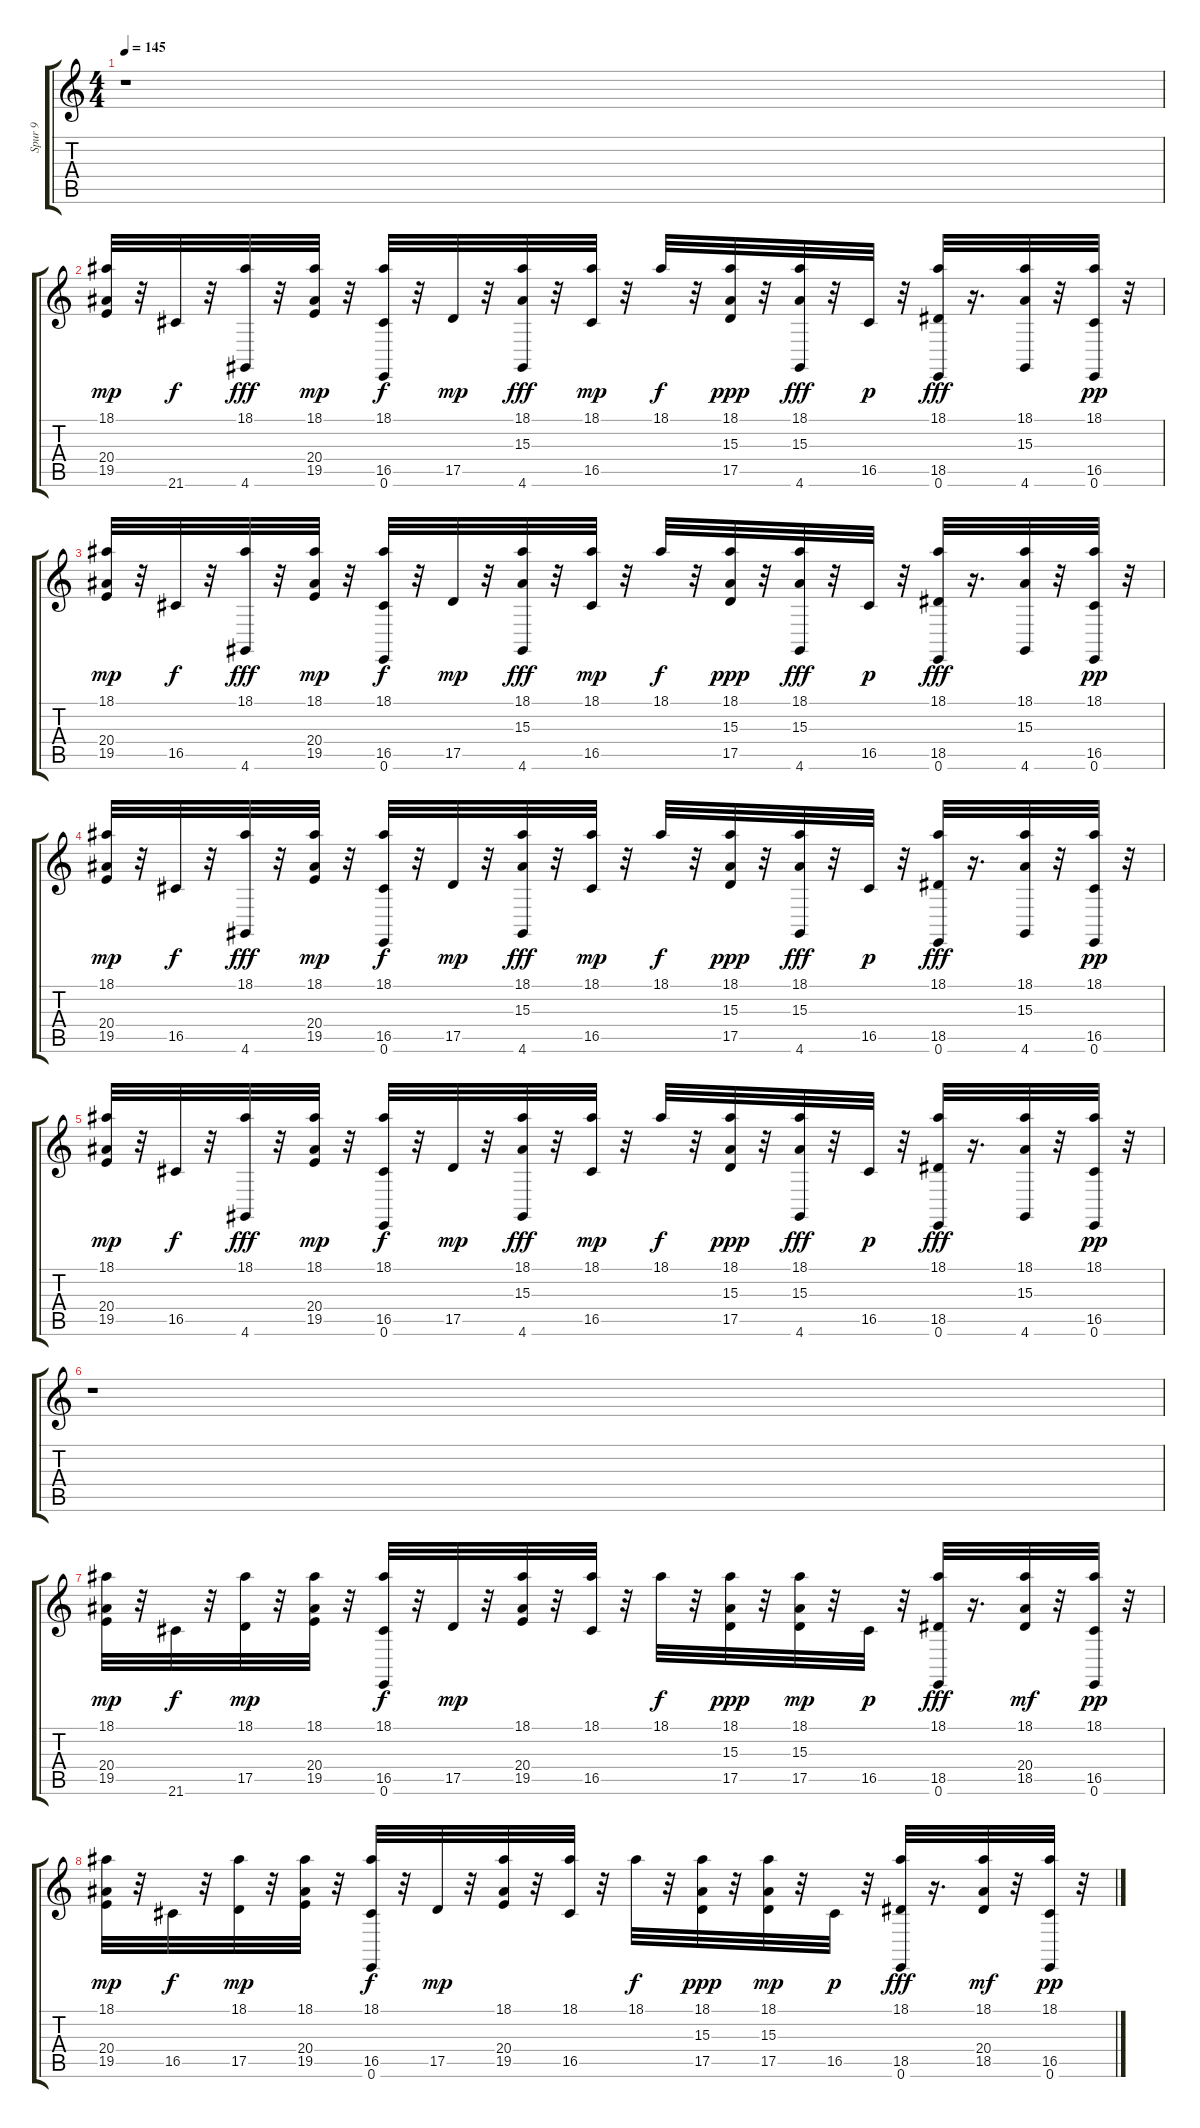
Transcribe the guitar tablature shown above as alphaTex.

\track ("Spur 9" "Spur 9") {instrument acousticgrandpiano}
\staff {score tabs}
\tuning (E4 B3 G3 D3 A2 E2) {hide}
\ts (4 4)
\tempo 145
\clef g2
\ks c
r.1{dy pp} |
(18.1 20.4 19.5).32{dy mp} r.32 21.6.32{dy f} r.32 (18.1 4.6).32{dy fff} r.32 (18.1 20.4 19.5).32{dy mp} r.32 (18.1 16.5 0.6).32{dy f} r.32 17.5.32{dy mp} r.32 (18.1 15.3 4.6).32{dy fff} r.32 (18.1 16.5).32{dy mp} r.32 18.1.32{dy f} r.32 (18.1 15.3 17.5).32{dy ppp} r.32 (18.1 15.3 4.6).32{dy fff} r.32 16.5.32{dy p} r.32 (18.1 18.5 0.6).32{dy fff} r.16{d} (18.1 15.3 4.6).32 r.32 (18.1 16.5 0.6).32{dy pp} r.32 |
(18.1 20.4 19.5).32{dy mp} r.32 16.5.32{dy f} r.32 (18.1 4.6).32{dy fff} r.32 (18.1 20.4 19.5).32{dy mp} r.32 (18.1 16.5 0.6).32{dy f} r.32 17.5.32{dy mp} r.32 (18.1 15.3 4.6).32{dy fff} r.32 (18.1 16.5).32{dy mp} r.32 18.1.32{dy f} r.32 (18.1 15.3 17.5).32{dy ppp} r.32 (18.1 15.3 4.6).32{dy fff} r.32 16.5.32{dy p} r.32 (18.1 18.5 0.6).32{dy fff} r.16{d} (18.1 15.3 4.6).32 r.32 (18.1 16.5 0.6).32{dy pp} r.32 |
(18.1 20.4 19.5).32{dy mp} r.32 16.5.32{dy f} r.32 (18.1 4.6).32{dy fff} r.32 (18.1 20.4 19.5).32{dy mp} r.32 (18.1 16.5 0.6).32{dy f} r.32 17.5.32{dy mp} r.32 (18.1 15.3 4.6).32{dy fff} r.32 (18.1 16.5).32{dy mp} r.32 18.1.32{dy f} r.32 (18.1 15.3 17.5).32{dy ppp} r.32 (18.1 15.3 4.6).32{dy fff} r.32 16.5.32{dy p} r.32 (18.1 18.5 0.6).32{dy fff} r.16{d} (18.1 15.3 4.6).32 r.32 (18.1 16.5 0.6).32{dy pp} r.32 |
(18.1 20.4 19.5).32{dy mp} r.32 16.5.32{dy f} r.32 (18.1 4.6).32{dy fff} r.32 (18.1 20.4 19.5).32{dy mp} r.32 (18.1 16.5 0.6).32{dy f} r.32 17.5.32{dy mp} r.32 (18.1 15.3 4.6).32{dy fff} r.32 (18.1 16.5).32{dy mp} r.32 18.1.32{dy f} r.32 (18.1 15.3 17.5).32{dy ppp} r.32 (18.1 15.3 4.6).32{dy fff} r.32 16.5.32{dy p} r.32 (18.1 18.5 0.6).32{dy fff} r.16{d} (18.1 15.3 4.6).32 r.32 (18.1 16.5 0.6).32{dy pp} r.32 |
r.1 |
(18.1 20.4 19.5).32{dy mp} r.32 21.6.32{dy f} r.32 (18.1 17.5).32{dy mp} r.32 (18.1 20.4 19.5).32 r.32 (18.1 16.5 0.6).32{dy f} r.32 17.5.32{dy mp} r.32 (18.1 20.4 19.5).32 r.32 (18.1 16.5).32 r.32 18.1.32{dy f} r.32 (18.1 15.3 17.5).32{dy ppp} r.32 (18.1 15.3 17.5).32{dy mp} r.32 16.5.32{dy p} r.32 (18.1 18.5 0.6).32{dy fff} r.16{d} (18.1 20.4 18.5).32{dy mf} r.32 (18.1 16.5 0.6).32{dy pp} r.32 |
(18.1 20.4 19.5).32{dy mp} r.32 16.5.32{dy f} r.32 (18.1 17.5).32{dy mp} r.32 (18.1 20.4 19.5).32 r.32 (18.1 16.5 0.6).32{dy f} r.32 17.5.32{dy mp} r.32 (18.1 20.4 19.5).32 r.32 (18.1 16.5).32 r.32 18.1.32{dy f} r.32 (18.1 15.3 17.5).32{dy ppp} r.32 (18.1 15.3 17.5).32{dy mp} r.32 16.5.32{dy p} r.32 (18.1 18.5 0.6).32{dy fff} r.16{d} (18.1 20.4 18.5).32{dy mf} r.32 (18.1 16.5 0.6).32{dy pp} r.32
